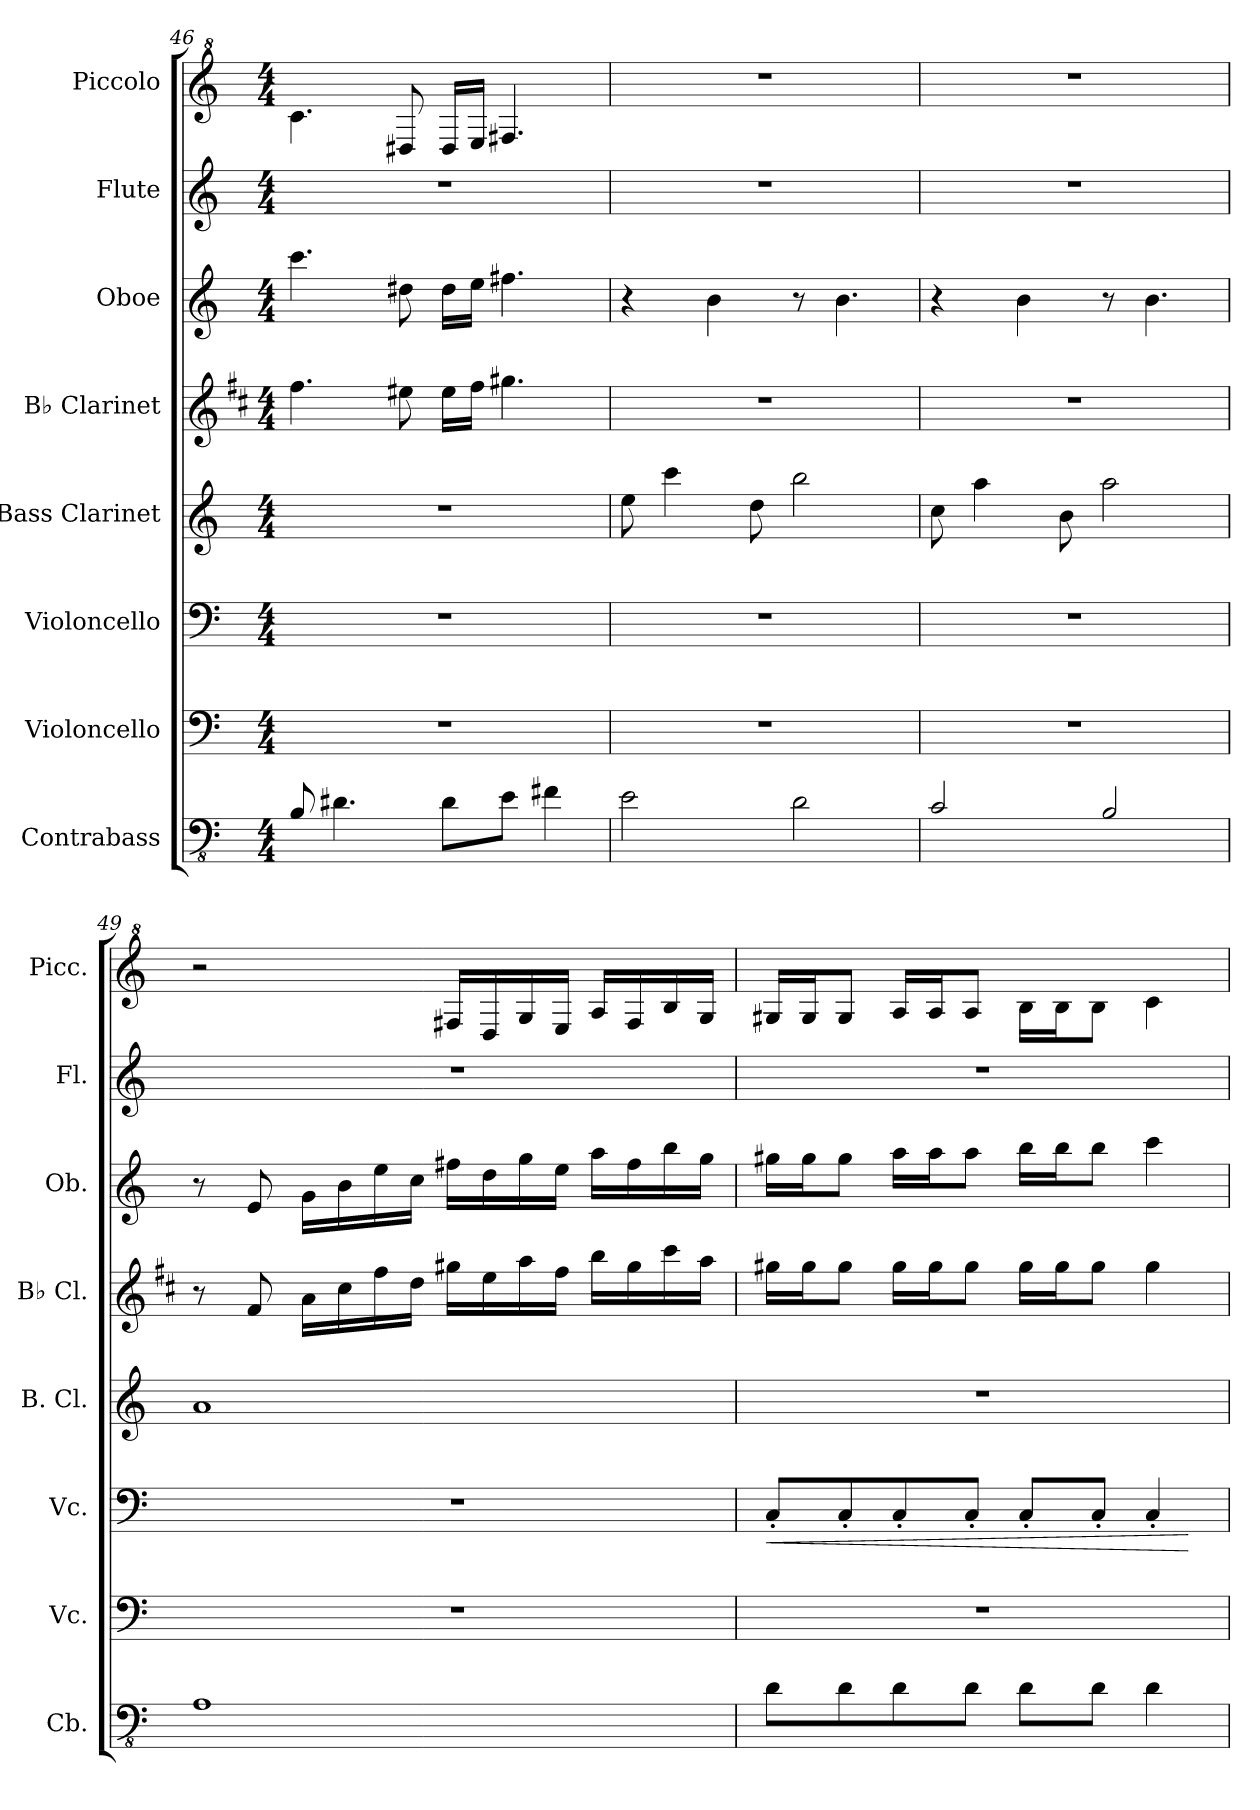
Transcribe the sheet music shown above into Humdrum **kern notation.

**kern	**kern	**kern	**dynam	**kern	**kern	**kern	**kern	**kern
*part8	*part7	*part6	*part6	*part5	*part4	*part3	*part2	*part1
*staff8	*staff7	*staff6	*staff6	*staff5	*staff4	*staff3	*staff2	*staff1
*I"Contrabass	*I"Violoncello	*I"Violoncello	*	*I"Bass Clarinet	*I"B♭ Clarinet	*I"Oboe	*I"Flute	*I"Piccolo
*I'Cb.	*I'Vc.	*I'Vc.	*	*I'B. Cl.	*I'B♭ Cl.	*I'Ob.	*I'Fl.	*I'Picc.
!!LO:PB:g=z
*clefFv4	*clefF4	*clefF4	*	*clefG2	*clefG2	*clefG2	*clefG2	*clefG^2
*ITrd7c12	*	*	*	*ITrd8c14	*ITrd1c2	*	*	*ITrd-7c-12
*k[]	*k[]	*k[]	*	*k[]	*k[]	*k[]	*k[]	*k[]
*M4/4	*M4/4	*M4/4	*	*M4/4	*M4/4	*M4/4	*M4/4	*M4/4
=46	=46	=46	=46	=46	=46	=46	=46	=46
8BBB/	1r	1r	.	1r	4.ee\	4.ccc\	1r	4.ccc\
4.DD#X\	.	.	.	.	.	.	.	.
.	.	.	.	.	8dd#X\	8dd#X\	.	8dd#X/
8DD#\L	.	.	.	.	16dd#\LL	16dd#\LL	.	16dd#/LL
.	.	.	.	.	16ee\JJ	16ee\JJ	.	16ee/JJ
8EE\J	.	.	.	.	4.ff#X\	4.ff#X\	.	4.ff#X/
4FF#X\	.	.	.	.	.	.	.	.
=47	=47	=47	=47	=47	=47	=47	=47	=47
2EE\	1r	1r	.	8e\	1r	4r	1r	1r
.	.	.	.	4cc\	.	.	.	.
.	.	.	.	.	.	4b\	.	.
.	.	.	.	8d\	.	.	.	.
2DD\	.	.	.	2b\	.	8r	.	.
.	.	.	.	.	.	4.b\	.	.
=48	=48	=48	=48	=48	=48	=48	=48	=48
2CC/	1r	1r	.	8c\	1r	4r	1r	1r
.	.	.	.	4a\	.	.	.	.
.	.	.	.	.	.	4b\	.	.
.	.	.	.	8B\	.	.	.	.
2BBB/	.	.	.	2a\	.	8r	.	.
.	.	.	.	.	.	4.b\	.	.
=49	=49	=49	=49	=49	=49	=49	=49	=49
1AAA	1r	1r	.	1A	8r	8r	1r	2r
.	.	.	.	.	8e/	8e/	.	.
.	.	.	.	.	16g\LL	16g\LL	.	.
.	.	.	.	.	16b\	16b\	.	.
.	.	.	.	.	16ee\	16ee\	.	.
.	.	.	.	.	16cc\JJ	16cc\JJ	.	.
.	.	.	.	.	16ff#X\LL	16ff#X\LL	.	16ff#X/LL
.	.	.	.	.	16dd\	16dd\	.	16dd/
.	.	.	.	.	16gg\	16gg\	.	16gg/
.	.	.	.	.	16ee\JJ	16ee\JJ	.	16ee/JJ
.	.	.	.	.	16aa\LL	16aa\LL	.	16aa/LL
.	.	.	.	.	16ff#\	16ff#\	.	16ff#/
.	.	.	.	.	16bb\	16bb\	.	16bb/
.	.	.	.	.	16gg\JJ	16gg\JJ	.	16gg/JJ
!!LO:PB:g=z
=50	=50	=50	=50	=50	=50	=50	=50	=50
!	!	!	!LO:HP:b	!	!	!	!	!
8DD\L	1r	8C'/L	<	1r	16ff#X\LL	16gg#X\LL	1r	16gg#X/LL
.	.	.	.	.	16ff#\J	16gg#\J	.	16gg#/J
8DD\	.	8C'/	.	.	8ff#\J	8gg#\J	.	8gg#/J
8DD\	.	8C'/	.	.	16ff#\LL	16aa\LL	.	16aa/LL
.	.	.	.	.	16ff#\J	16aa\J	.	16aa/J
8DD\J	.	8C'/J	.	.	8ff#\J	8aa\J	.	8aa/J
8DD\L	.	8C'/L	.	.	16ff#\LL	16bb\LL	.	16bb\LL
.	.	.	.	.	16ff#\J	16bb\J	.	16bb\J
8DD\J	.	8C'/J	.	.	8ff#\J	8bb\J	.	8bb\J
4DD\	.	4C'/	.	.	4ff#\	4ccc\	.	4ccc\
.	.	.	[	.	.	.	.	.
=	=	=	=	=	=	=	=	=
*-	*-	*-	*-	*-	*-	*-	*-	*-
